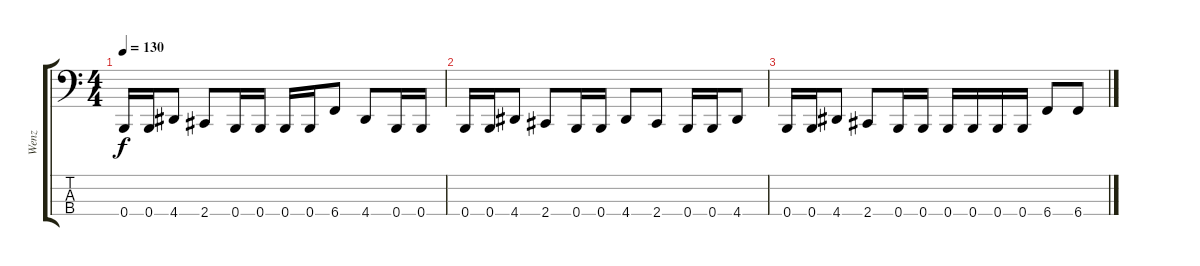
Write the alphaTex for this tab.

\track ("Wenz" "Wenz") {instrument electricbasspick}
\staff {score tabs}
\tuning (E2 B1 Gb1 B0) {hide}
\ts (4 4)
\tempo 130
\clef f4
\ks c
0.4.16{dy f} 0.4.16 4.4.8 2.4.8 0.4.16 0.4.16 0.4.16 0.4.16 6.4.8 4.4.8 0.4.16 0.4.16 |
0.4.16 0.4.16 4.4.8 2.4.8 0.4.16 0.4.16 4.4.8 2.4.8 0.4.16 0.4.16 4.4.8 |
0.4.16 0.4.16 4.4.8 2.4.8 0.4.16 0.4.16 0.4.16 0.4.16 0.4.16 0.4.16 6.4.8 6.4.8
